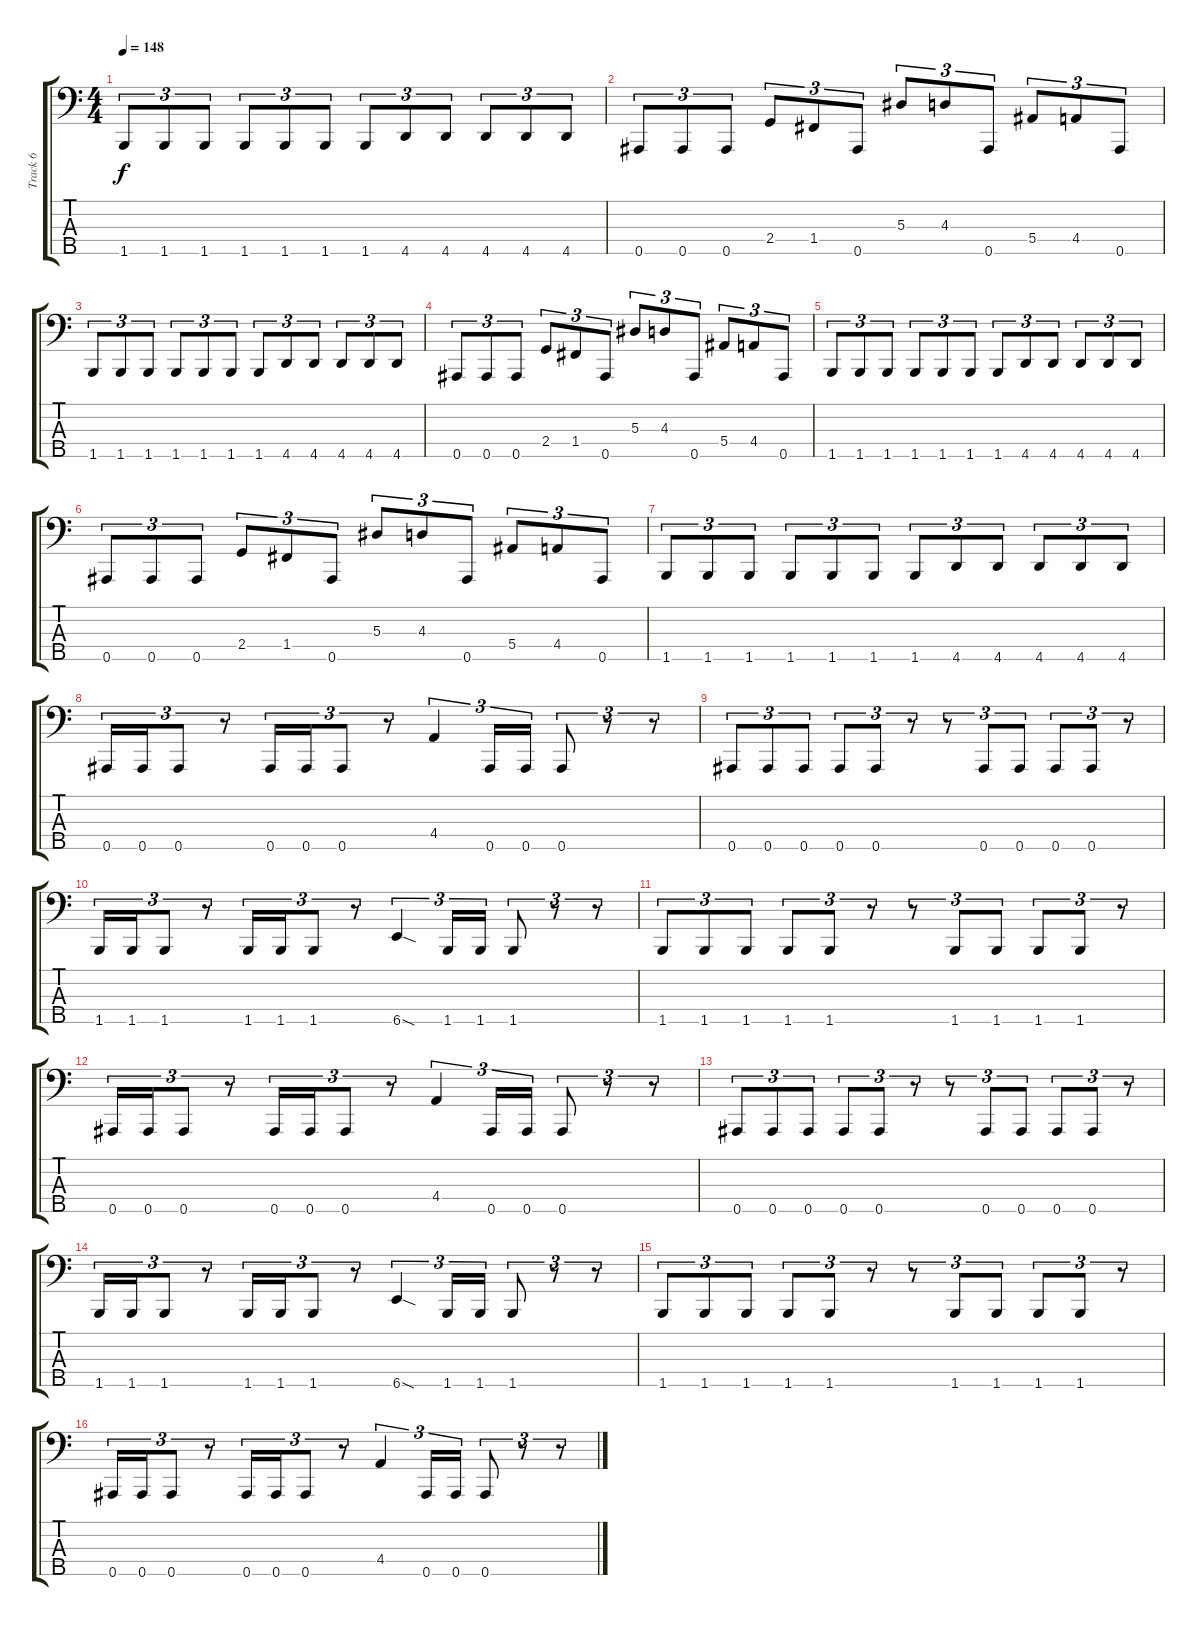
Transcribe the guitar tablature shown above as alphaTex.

\track ("Track 6" "Track 6") {instrument electricbassfinger}
\staff {score tabs}
\tuning (Ab2 Eb2 Bb1 F1 Bb0) {hide}
\ts (4 4)
\tempo 148
\clef f4
\ks c
1.5.8{tu (3 2) dy f} 1.5.8{tu (3 2)} 1.5.8{tu (3 2)} 1.5.8{tu (3 2)} 1.5.8{tu (3 2)} 1.5.8{tu (3 2)} 1.5.8{tu (3 2)} 4.5.8{tu (3 2)} 4.5.8{tu (3 2)} 4.5.8{tu (3 2)} 4.5.8{tu (3 2)} 4.5.8{tu (3 2)} |
0.5.8{tu (3 2)} 0.5.8{tu (3 2)} 0.5.8{tu (3 2)} 2.4.8{tu (3 2)} 1.4.8{tu (3 2)} 0.5.8{tu (3 2)} 5.3.8{tu (3 2)} 4.3.8{tu (3 2)} 0.5.8{tu (3 2)} 5.4.8{tu (3 2)} 4.4.8{tu (3 2)} 0.5.8{tu (3 2)} |
1.5.8{tu (3 2)} 1.5.8{tu (3 2)} 1.5.8{tu (3 2)} 1.5.8{tu (3 2)} 1.5.8{tu (3 2)} 1.5.8{tu (3 2)} 1.5.8{tu (3 2)} 4.5.8{tu (3 2)} 4.5.8{tu (3 2)} 4.5.8{tu (3 2)} 4.5.8{tu (3 2)} 4.5.8{tu (3 2)} |
0.5.8{tu (3 2)} 0.5.8{tu (3 2)} 0.5.8{tu (3 2)} 2.4.8{tu (3 2)} 1.4.8{tu (3 2)} 0.5.8{tu (3 2)} 5.3.8{tu (3 2)} 4.3.8{tu (3 2)} 0.5.8{tu (3 2)} 5.4.8{tu (3 2)} 4.4.8{tu (3 2)} 0.5.8{tu (3 2)} |
1.5.8{tu (3 2)} 1.5.8{tu (3 2)} 1.5.8{tu (3 2)} 1.5.8{tu (3 2)} 1.5.8{tu (3 2)} 1.5.8{tu (3 2)} 1.5.8{tu (3 2)} 4.5.8{tu (3 2)} 4.5.8{tu (3 2)} 4.5.8{tu (3 2)} 4.5.8{tu (3 2)} 4.5.8{tu (3 2)} |
0.5.8{tu (3 2)} 0.5.8{tu (3 2)} 0.5.8{tu (3 2)} 2.4.8{tu (3 2)} 1.4.8{tu (3 2)} 0.5.8{tu (3 2)} 5.3.8{tu (3 2)} 4.3.8{tu (3 2)} 0.5.8{tu (3 2)} 5.4.8{tu (3 2)} 4.4.8{tu (3 2)} 0.5.8{tu (3 2)} |
1.5.8{tu (3 2)} 1.5.8{tu (3 2)} 1.5.8{tu (3 2)} 1.5.8{tu (3 2)} 1.5.8{tu (3 2)} 1.5.8{tu (3 2)} 1.5.8{tu (3 2)} 4.5.8{tu (3 2)} 4.5.8{tu (3 2)} 4.5.8{tu (3 2)} 4.5.8{tu (3 2)} 4.5.8{tu (3 2)} |
0.5.16{tu (3 2)} 0.5.16{tu (3 2)} 0.5.8{tu (3 2)} r.8{tu (3 2)} 0.5.16{tu (3 2)} 0.5.16{tu (3 2)} 0.5.8{tu (3 2)} r.8{tu (3 2)} 4.4.4{tu (3 2)} 0.5.16{tu (3 2)} 0.5.16{tu (3 2)} 0.5.8{tu (3 2)} r.8{tu (3 2)} r.8{tu (3 2)} |
0.5.8{tu (3 2)} 0.5.8{tu (3 2)} 0.5.8{tu (3 2)} 0.5.8{tu (3 2)} 0.5.8{tu (3 2)} r.8{tu (3 2)} r.8{tu (3 2)} 0.5.8{tu (3 2)} 0.5.8{tu (3 2)} 0.5.8{tu (3 2)} 0.5.8{tu (3 2)} r.8{tu (3 2)} |
1.5.16{tu (3 2)} 1.5.16{tu (3 2)} 1.5.8{tu (3 2)} r.8{tu (3 2)} 1.5.16{tu (3 2)} 1.5.16{tu (3 2)} 1.5.8{tu (3 2)} r.8{tu (3 2)} 6.5{sod}.4{tu (3 2)} 1.5.16{tu (3 2)} 1.5.16{tu (3 2)} 1.5.8{tu (3 2)} r.8{tu (3 2)} r.8{tu (3 2)} |
1.5.8{tu (3 2)} 1.5.8{tu (3 2)} 1.5.8{tu (3 2)} 1.5.8{tu (3 2)} 1.5.8{tu (3 2)} r.8{tu (3 2)} r.8{tu (3 2)} 1.5.8{tu (3 2)} 1.5.8{tu (3 2)} 1.5.8{tu (3 2)} 1.5.8{tu (3 2)} r.8{tu (3 2)} |
0.5.16{tu (3 2)} 0.5.16{tu (3 2)} 0.5.8{tu (3 2)} r.8{tu (3 2)} 0.5.16{tu (3 2)} 0.5.16{tu (3 2)} 0.5.8{tu (3 2)} r.8{tu (3 2)} 4.4.4{tu (3 2)} 0.5.16{tu (3 2)} 0.5.16{tu (3 2)} 0.5.8{tu (3 2)} r.8{tu (3 2)} r.8{tu (3 2)} |
0.5.8{tu (3 2)} 0.5.8{tu (3 2)} 0.5.8{tu (3 2)} 0.5.8{tu (3 2)} 0.5.8{tu (3 2)} r.8{tu (3 2)} r.8{tu (3 2)} 0.5.8{tu (3 2)} 0.5.8{tu (3 2)} 0.5.8{tu (3 2)} 0.5.8{tu (3 2)} r.8{tu (3 2)} |
1.5.16{tu (3 2)} 1.5.16{tu (3 2)} 1.5.8{tu (3 2)} r.8{tu (3 2)} 1.5.16{tu (3 2)} 1.5.16{tu (3 2)} 1.5.8{tu (3 2)} r.8{tu (3 2)} 6.5{sod}.4{tu (3 2)} 1.5.16{tu (3 2)} 1.5.16{tu (3 2)} 1.5.8{tu (3 2)} r.8{tu (3 2)} r.8{tu (3 2)} |
1.5.8{tu (3 2)} 1.5.8{tu (3 2)} 1.5.8{tu (3 2)} 1.5.8{tu (3 2)} 1.5.8{tu (3 2)} r.8{tu (3 2)} r.8{tu (3 2)} 1.5.8{tu (3 2)} 1.5.8{tu (3 2)} 1.5.8{tu (3 2)} 1.5.8{tu (3 2)} r.8{tu (3 2)} |
0.5.16{tu (3 2)} 0.5.16{tu (3 2)} 0.5.8{tu (3 2)} r.8{tu (3 2)} 0.5.16{tu (3 2)} 0.5.16{tu (3 2)} 0.5.8{tu (3 2)} r.8{tu (3 2)} 4.4.4{tu (3 2)} 0.5.16{tu (3 2)} 0.5.16{tu (3 2)} 0.5.8{tu (3 2)} r.8{tu (3 2)} r.8{tu (3 2)}
